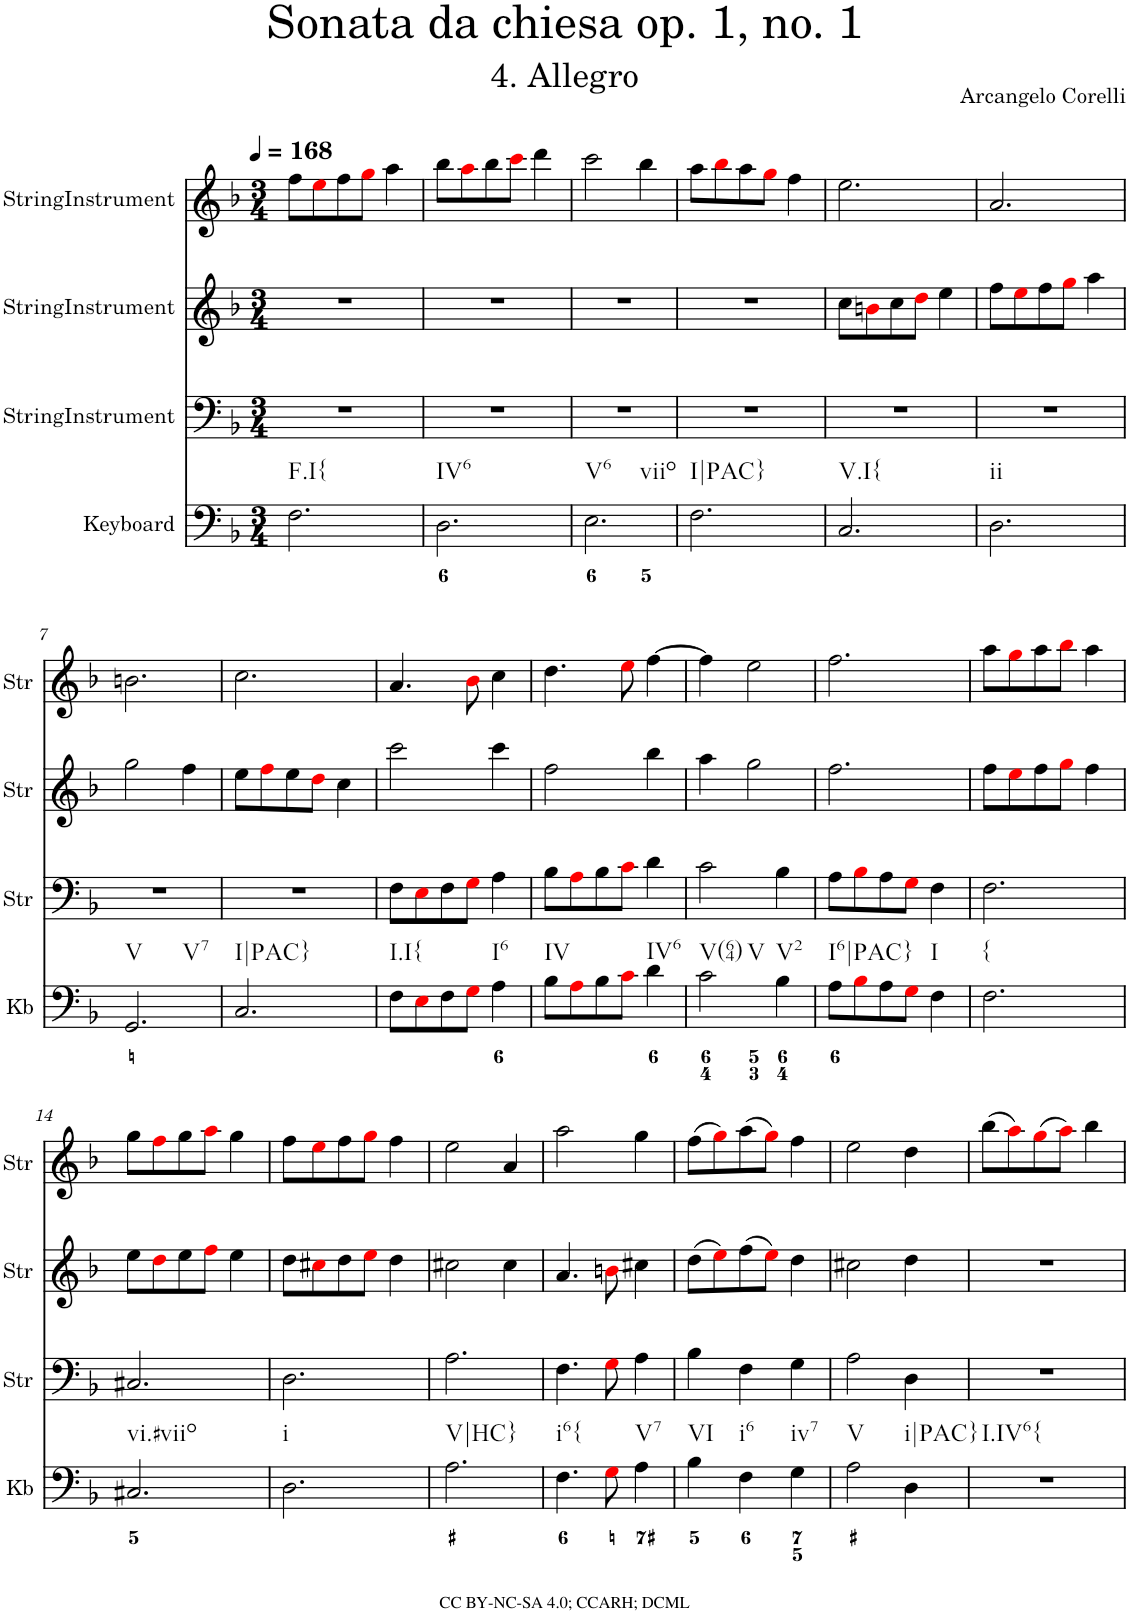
**kern	**harte	**kern	**kern	**kern
*part4	*part4	*part3	*part2	*part1
*staff4	*	*staff3	*staff2	*staff1
*I"Keyboard	*	*I"StringInstrument	*I"StringInstrument	*I"StringInstrument
*I'Kb	*	*I'Str	*I'Str	*I'Str
*clefF4	*	*clefF4	*clefG2	*clefG2
*k[b-]	*	*k[b-]	*k[b-]	*k[b-]
*M3/4	*	*M3/4	*M3/4	*M3/4
*MM168	*	*MM168	*MM168	*MM168
=1	=1	=1	=1	=1
2.F\	.	2.r	2.r	8ff\L
.	.	.	.	8eei\
.	.	.	.	8ff\
.	.	.	.	8ggi\J
.	.	.	.	4aa\
=2	=2	=2	=2	=2
2.D\	.	2.r	2.r	8bb-\L
.	.	.	.	8aai\
.	.	.	.	8bb-\
.	.	.	.	8ccci\J
.	.	.	.	4ddd\
=3	=3	=3	=3	=3
2.E\	.	2.r	2.r	2ccc\
.	.	.	.	4bb-\
=4	=4	=4	=4	=4
2.F\	.	2.r	2.r	8aa\L
.	.	.	.	8bb-i\
.	.	.	.	8aa\
.	.	.	.	8ggi\J
.	.	.	.	4ff\
=5	=5	=5	=5	=5
2.C/	.	2.r	8cc\L	2.ee\
.	.	.	8bni\	.
.	.	.	8cc\	.
.	.	.	8ddi\J	.
.	.	.	4ee\	.
=6	=6	=6	=6	=6
2.D\	.	2.r	8ff\L	2.a/
.	.	.	8eei\	.
.	.	.	8ff\	.
.	.	.	8ggi\J	.
.	.	.	4aa\	.
!!LO:LB:g=z
=7	=7	=7	=7	=7
2.GG/	.	2.r	2gg\	2.bn\
.	.	.	4ff\	.
=8	=8	=8	=8	=8
2.C/	.	2.r	8ee\L	2.cc\
.	.	.	8ffi\	.
.	.	.	8ee\	.
.	.	.	8ddi\J	.
.	.	.	4cc\	.
=9	=9	=9	=9	=9
8F\L	.	8F\L	2ccc\	4.a/
8Ei\	.	8Ei\	.	.
8F\	.	8F\	.	.
8Gi\J	.	8Gi\J	.	8b-i\
4A\	.	4A\	4ccc\	4cc\
=10	=10	=10	=10	=10
8B-\L	.	8B-\L	2ff\	4.dd\
8Ai\	.	8Ai\	.	.
8B-\	.	8B-\	.	.
8ci\J	.	8ci\J	.	8eei\
4d\	.	4d\	4bb-\	[4ff\
=11	=11	=11	=11	=11
2c\	.	2c\	4aa\	4ff\]
.	.	.	2gg\	2ee\
4B-\	.	4B-\	.	.
=12	=12	=12	=12	=12
8A\L	.	8A\L	2.ff\	2.ff\
8B-i\	.	8B-i\	.	.
8A\	.	8A\	.	.
8Gi\J	.	8Gi\J	.	.
4F\	.	4F\	.	.
=13	=13	=13	=13	=13
!	!LO:H:kt={	!	!	!
2.F\	N	2.F\	8ff\L	8aa\L
.	.	.	8eei\	8ggi\
.	.	.	8ff\	8aa\
.	.	.	8ggi\J	8bb-i\J
.	.	.	4ff\	4aa\
!!LO:LB:g=z
=14	=14	=14	=14	=14
2.C#X/	.	2.C#X/	8ee\L	8gg\L
.	.	.	8ddi\	8ffi\
.	.	.	8ee\	8gg\
.	.	.	8ffi\J	8aai\J
.	.	.	4ee\	4gg\
=15	=15	=15	=15	=15
2.D\	.	2.D\	8dd\L	8ff\L
.	.	.	8cc#Xi\	8eei\
.	.	.	8dd\	8ff\
.	.	.	8eei\J	8ggi\J
.	.	.	4dd\	4ff\
=16	=16	=16	=16	=16
2.A\	.	2.A\	2cc#X\	2ee\
.	.	.	4cc#\	4a/
=17	=17	=17	=17	=17
4.F\	.	4.F\	4.a/	2aa\
8Gi\	.	8Gi\	8bni\	.
4A\	.	4A\	4cc#X\	4gg\
=18	=18	=18	=18	=18
4B-\	.	4B-\	(8dd\L	(8ff\L
.	.	.	8eei\)	8ggi\)
4F\	.	4F\	(8ff\	(8aa\
.	.	.	8eei\J)	8ggi\J)
4G\	.	4G\	4dd\	4ff\
=19	=19	=19	=19	=19
2A\	.	2A\	2cc#X\	2ee\
4D\	.	4D\	4dd\	4dd\
=20	=20	=20	=20	=20
2.r	.	2.r	2.r	(8bb-\L
.	.	.	.	8aai\)
.	.	.	.	(8ggi\
.	.	.	.	8aai\J)
.	.	.	.	4bb-\
=	=	=	=	=
*-	*-	*-	*-	*-
